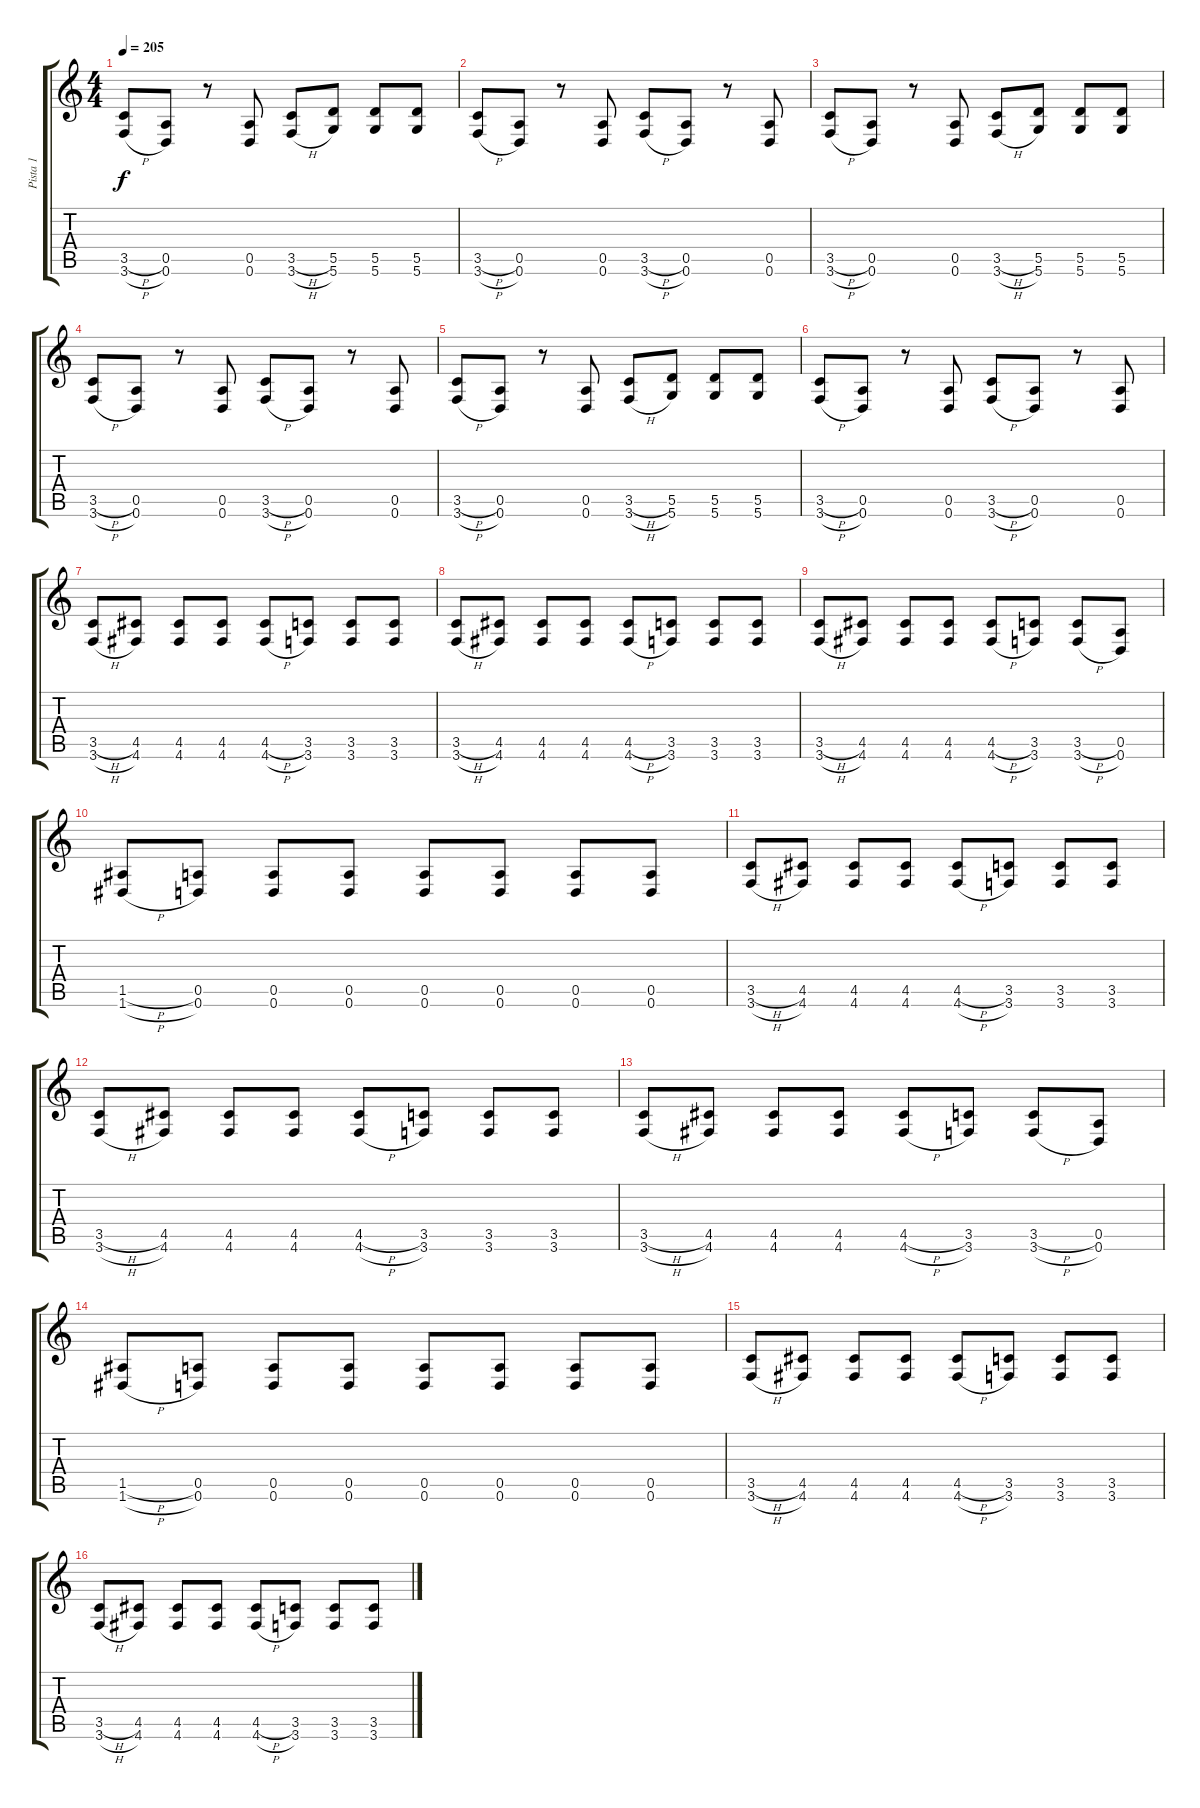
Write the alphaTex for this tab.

\track ("Pista 1" "Pista 1") {instrument overdrivenguitar}
\staff {score tabs}
\tuning (E4 B3 G3 D3 A2 D2) {hide}
\ts (4 4)
\tempo 205
\clef g2
\ks c
(3.5{h} 3.6{h}).8{dy f} (0.5 0.6).8 r.8 (0.5 0.6).8 (3.5{h} 3.6{h}).8 (5.5 5.6).8 (5.5 5.6).8 (5.5 5.6).8 |
(3.5{h} 3.6{h}).8 (0.5 0.6).8 r.8 (0.5 0.6).8 (3.5{h} 3.6{h}).8 (0.5 0.6).8 r.8 (0.5 0.6).8 |
(3.5{h} 3.6{h}).8 (0.5 0.6).8 r.8 (0.5 0.6).8 (3.5{h} 3.6{h}).8 (5.5 5.6).8 (5.5 5.6).8 (5.5 5.6).8 |
(3.5{h} 3.6{h}).8 (0.5 0.6).8 r.8 (0.5 0.6).8 (3.5{h} 3.6{h}).8 (0.5 0.6).8 r.8 (0.5 0.6).8 |
(3.5{h} 3.6{h}).8 (0.5 0.6).8 r.8 (0.5 0.6).8 (3.5{h} 3.6{h}).8 (5.5 5.6).8 (5.5 5.6).8 (5.5 5.6).8 |
(3.5{h} 3.6{h}).8 (0.5 0.6).8 r.8 (0.5 0.6).8 (3.5{h} 3.6{h}).8 (0.5 0.6).8 r.8 (0.5 0.6).8 |
(3.5{h} 3.6{h}).8 (4.5 4.6).8 (4.5 4.6).8 (4.5 4.6).8 (4.5{h} 4.6{h}).8 (3.5 3.6).8 (3.5 3.6).8 (3.5 3.6).8 |
(3.5{h} 3.6{h}).8 (4.5 4.6).8 (4.5 4.6).8 (4.5 4.6).8 (4.5{h} 4.6{h}).8 (3.5 3.6).8 (3.5 3.6).8 (3.5 3.6).8 |
(3.5{h} 3.6{h}).8 (4.5 4.6).8 (4.5 4.6).8 (4.5 4.6).8 (4.5{h} 4.6{h}).8 (3.5 3.6).8 (3.5{h} 3.6{h}).8 (0.5 0.6).8 |
(1.5{h} 1.6{h}).8 (0.5 0.6).8 (0.5 0.6).8 (0.5 0.6).8 (0.5 0.6).8 (0.5 0.6).8 (0.5 0.6).8 (0.5 0.6).8 |
(3.5{h} 3.6{h}).8 (4.5 4.6).8 (4.5 4.6).8 (4.5 4.6).8 (4.5{h} 4.6{h}).8 (3.5 3.6).8 (3.5 3.6).8 (3.5 3.6).8 |
(3.5{h} 3.6{h}).8 (4.5 4.6).8 (4.5 4.6).8 (4.5 4.6).8 (4.5{h} 4.6{h}).8 (3.5 3.6).8 (3.5 3.6).8 (3.5 3.6).8 |
(3.5{h} 3.6{h}).8 (4.5 4.6).8 (4.5 4.6).8 (4.5 4.6).8 (4.5{h} 4.6{h}).8 (3.5 3.6).8 (3.5{h} 3.6{h}).8 (0.5 0.6).8 |
(1.5{h} 1.6{h}).8 (0.5 0.6).8 (0.5 0.6).8 (0.5 0.6).8 (0.5 0.6).8 (0.5 0.6).8 (0.5 0.6).8 (0.5 0.6).8 |
(3.5{h} 3.6{h}).8 (4.5 4.6).8 (4.5 4.6).8 (4.5 4.6).8 (4.5{h} 4.6{h}).8 (3.5 3.6).8 (3.5 3.6).8 (3.5 3.6).8 |
(3.5{h} 3.6{h}).8 (4.5 4.6).8 (4.5 4.6).8 (4.5 4.6).8 (4.5{h} 4.6{h}).8 (3.5 3.6).8 (3.5 3.6).8 (3.5 3.6).8
